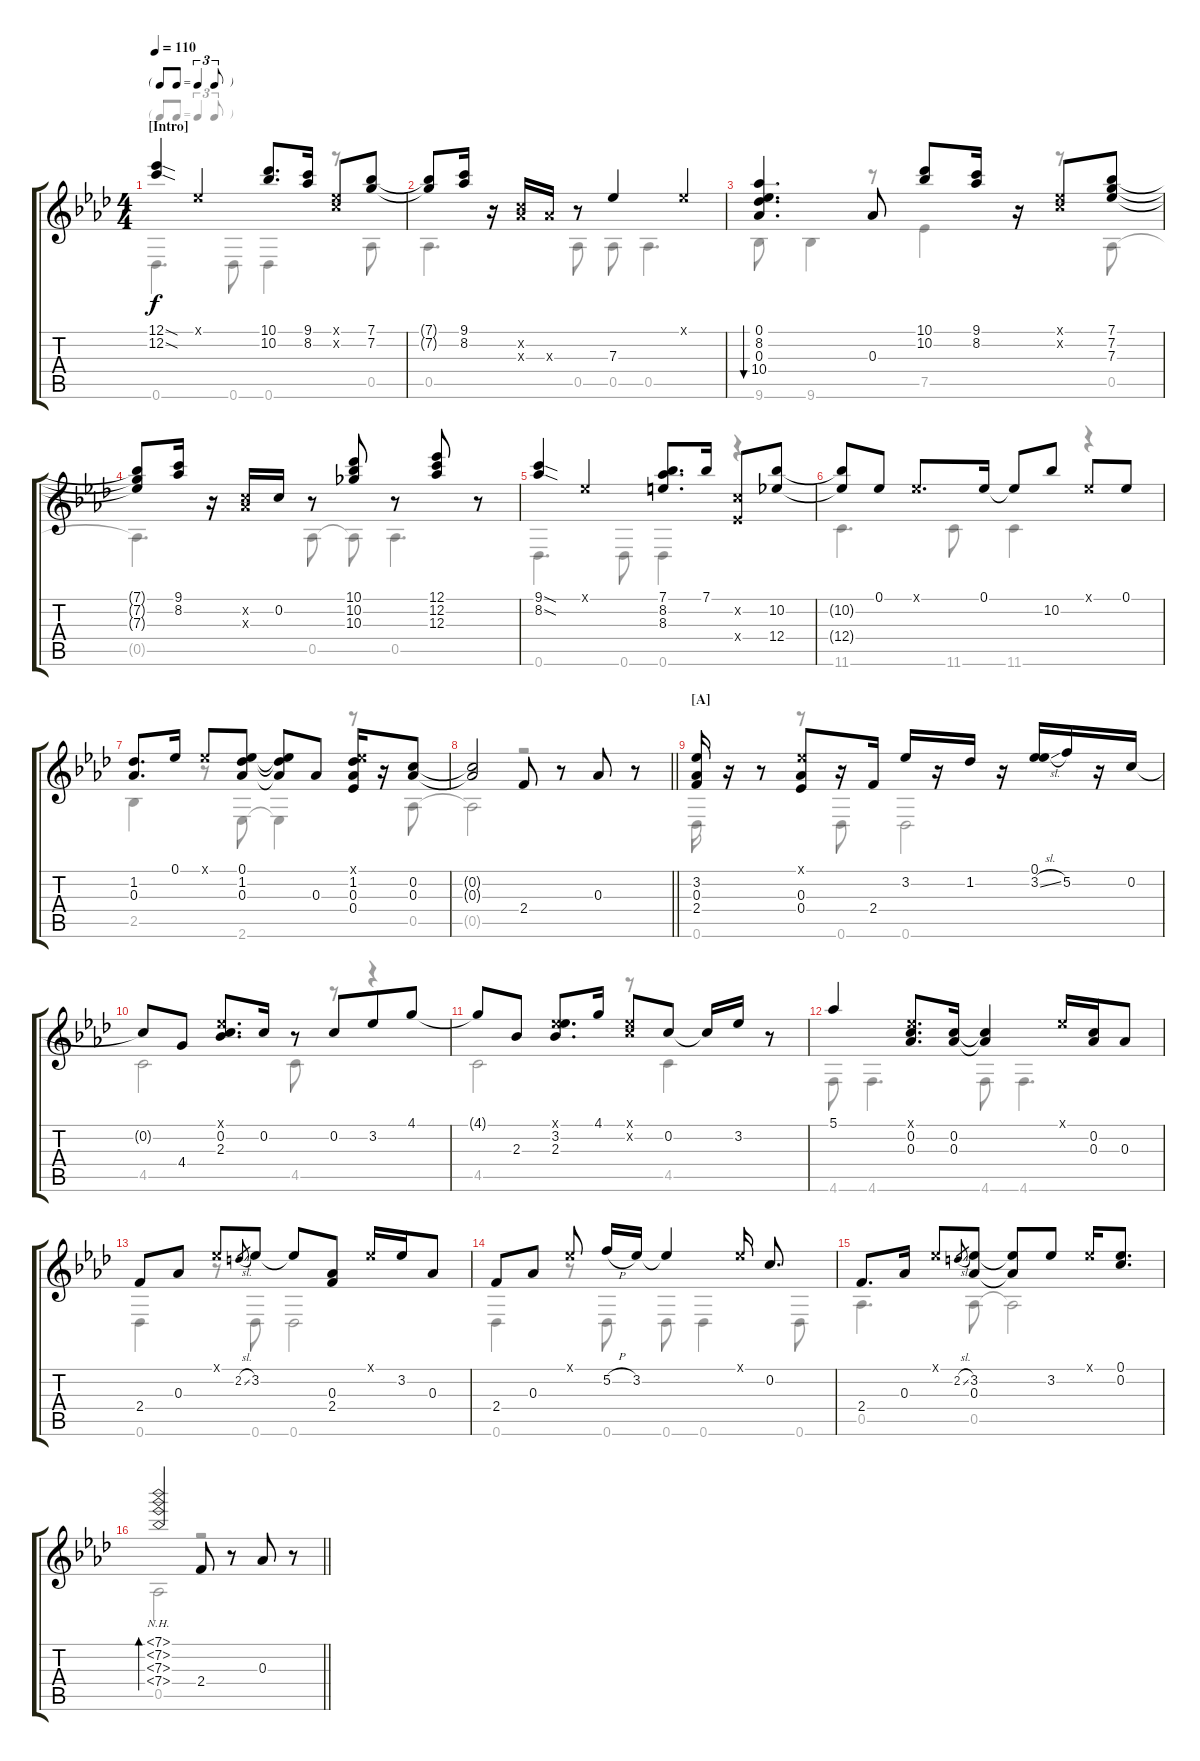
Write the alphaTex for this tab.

\track "" {instrument acousticguitarsteel}
\staff {score tabs}
\tuning (Eb4 C4 Ab3 Eb3 Ab2 Db2) {hide}
\voice
\ts (4 4)
\tf triplet8th
\section ("" "[Intro]")
\tempo 110
\clef g2
\ks ab
(12.1{sod} 12.2{sod}).4{dy f instrument acousticguitarsteel} 0.1{x}.4{txt ""} (10.1 10.2).8{d} (9.1 8.2).16 (0.1{x} 0.2{x}).8 (7.1 7.2).8 |
(7.1{t} 7.2{t}).8 (9.1 8.2).16 r.16 (0.2{x} 0.3{x}).16 0.3{x}.16 r.8 7.3.4 0.1{x}.4 |
(0.1 8.2 0.3 10.4).4{d bu 240} 0.3.8 (10.1 10.2).8 (9.1 8.2).16 r.16 (0.1{x} 0.2{x}).8 (7.1 7.2 7.3).8 |
(7.1{t} 7.2{t} 7.3{t}).8 (9.1 8.2).16 r.16 (0.2{x} 0.3{x}).16 0.2.16 r.8 (10.1 10.2 10.3).8 r.8 (12.1 12.2 12.3).8 r.8 |
(9.1{sod} 8.2{sod}).4 0.1{x}.4 (7.1 8.2 8.3).8{d} 7.1.16 (0.2{x} 0.4{x}).8 (10.2 12.4).8 |
(10.2{t} 12.4{t}).8 0.1.8 0.1{x}.8{d} 0.1.16 0.1{t}.8 10.2.8 0.1{x}.8 0.1.8 |
(1.2 0.3).8{d} 0.1.16 0.1{x}.8 (0.1 1.2 0.3).8 (0.1{t} 1.2{t} 0.3{t}).8 0.3.8 (0.1{x} 1.2 0.3 0.4).16 r.16 (0.2 0.3).8 |
\barLineRight lightlight
(0.2{t} 0.3{t}).2 2.4.8 r.8 0.3.8 r.8 |
\section ("" "[A]")
(3.2 0.3 2.4).16 r.16 r.8 (0.1{x} 0.3 0.4).8 r.16 2.4.16 3.2.16 r.16 1.2.16 r.16 (0.1 3.2{sl}).16{txt ""} 5.2.16 r.16 0.2.16 |
0.2{t}.8 4.4.8 (0.1{x} 0.2 2.3).8{d} 0.2.16 r.8 0.2.8{beam merge} 3.2.8 4.1.8 |
4.1{t}.8 2.3.8 (0.1{x} 3.2 2.3).8{d} 4.1.16 (0.1{x} 0.2{x}).8 0.2.8 0.2{t}.16 3.2.16 r.8 |
5.1.4 (0.1{x} 0.2 0.3).8{d} (0.2 0.3).16 (0.2{t} 0.3{t}).4 0.1{x}.16 (0.2 0.3).16 0.3.8 |
2.4.8 0.3.8 0.1{x}.8 2.2{sl}.8{gr} 3.2.8 3.2{t}.8 (0.3 2.4).8 0.1{x}.16 3.2.16 0.3.8 |
2.4.8 0.3.8 0.1{x}.8{beam split} 5.2{h}.16 3.2.16 3.2{t}.4 0.1{x}.16{beam split} 0.2.8{d} |
2.4.8{d} 0.3.16 0.1{x}.8 2.2{sl}.8{gr beam split} (3.2 0.3).8 (3.2{t} 0.3{t}).8 3.2.8 0.1{x}.16{beam merge} (0.1 0.2).8{d} |
\barLineRight lightlight
(7.1{nh} 7.2{nh} 7.3{nh} 7.4{nh}).2{bd 480} 2.4.8 r.8 0.3.8 r.8
\voice
\clef g2
\ottava regular
\simile none
\ks ab
0.6.4{d dy f} 0.6.8 0.6.4 r.8 0.5.8 |
0.5.4{d} 0.5.8 0.5.8 0.5.4{d} |
9.6.8 9.6.4 r.8 7.5.4 r.8 0.5.8 |
0.5{t}.4{d} 0.5.8 0.5{t}.8 0.5.4{d} |
0.6.4{d} 0.6.8 0.6.4 r.4 |
11.6.4{d} 11.6.8 11.6.4 r.4 |
2.5.4 r.8 2.6.8 2.6{t}.4 r.8 0.5.8 |
\barLineRight lightlight
0.5{t}.2 r.2 |
0.6.16 r.16 r.8 r.8 0.6.8 0.6.2 |
4.5.2 4.5.8 r.8 r.4 |
4.5.2 r.8 4.5.4 r.8 |
4.6.8 4.6.4{d} 4.6.8 4.6.4{d} |
0.6.4 r.8 0.6.8 0.6.2 |
0.6.4 r.8 0.6.8 0.6.8 0.6.4 0.6.8 |
0.5.4{d} 0.5.8 0.5{t}.2 |
\barLineRight lightlight
0.5.2 r.2
